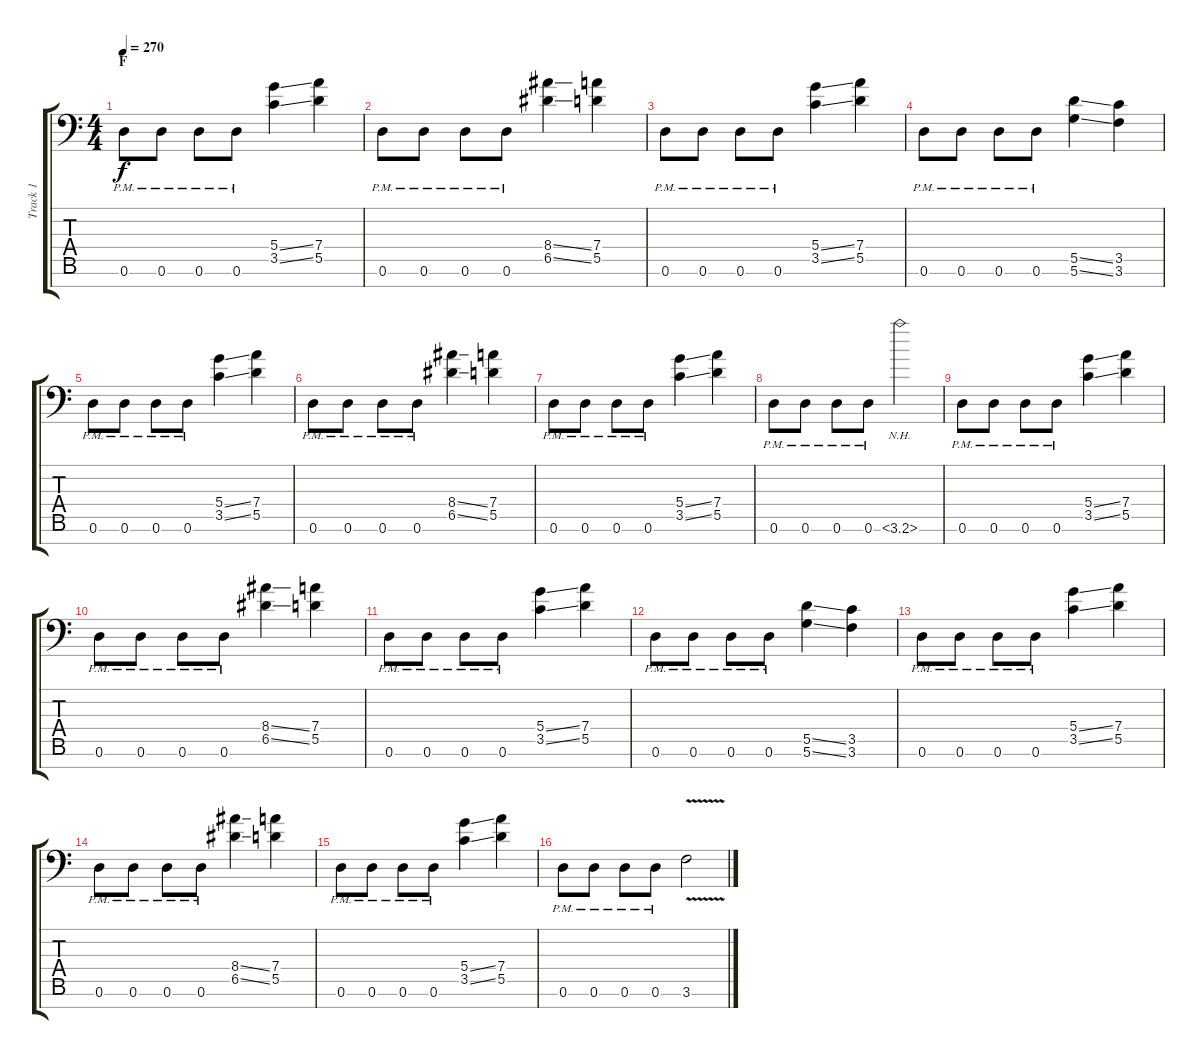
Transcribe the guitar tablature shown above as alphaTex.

\track ("Track 1" "Track 1") {instrument distortionguitar}
\staff {score tabs}
\tuning (E4 B3 G3 D3 A2 D2 A1) {hide}
\ts (4 4)
\section ("" "F")
\tempo 270
\clef f4
\ks c
0.6{pm}.8{dy f} 0.6{pm}.8 0.6{pm}.8 0.6{pm}.8 (5.4{ss} 3.5{ss}).4 (7.4 5.5).4 |
0.6{pm}.8 0.6{pm}.8 0.6{pm}.8 0.6{pm}.8 (8.4{ss} 6.5{ss}).4 (7.4 5.5).4 |
0.6{pm}.8 0.6{pm}.8 0.6{pm}.8 0.6{pm}.8 (5.4{ss} 3.5{ss}).4 (7.4 5.5).4 |
0.6{pm}.8 0.6{pm}.8 0.6{pm}.8 0.6{pm}.8 (5.5{ss} 5.6{ss}).4 (3.5 3.6).4 |
0.6{pm}.8 0.6{pm}.8 0.6{pm}.8 0.6{pm}.8 (5.4{ss} 3.5{ss}).4 (7.4 5.5).4 |
0.6{pm}.8 0.6{pm}.8 0.6{pm}.8 0.6{pm}.8 (8.4{ss} 6.5{ss}).4 (7.4 5.5).4 |
0.6{pm}.8 0.6{pm}.8 0.6{pm}.8 0.6{pm}.8 (5.4{ss} 3.5{ss}).4 (7.4 5.5).4 |
0.6{pm}.8 0.6{pm}.8 0.6{pm}.8 0.6{pm}.8 3.6{nh}.2 |
0.6{pm}.8 0.6{pm}.8 0.6{pm}.8 0.6{pm}.8 (5.4{ss} 3.5{ss}).4 (7.4 5.5).4 |
0.6{pm}.8 0.6{pm}.8 0.6{pm}.8 0.6{pm}.8 (8.4{ss} 6.5{ss}).4 (7.4 5.5).4 |
0.6{pm}.8 0.6{pm}.8 0.6{pm}.8 0.6{pm}.8 (5.4{ss} 3.5{ss}).4 (7.4 5.5).4 |
0.6{pm}.8 0.6{pm}.8 0.6{pm}.8 0.6{pm}.8 (5.5{ss} 5.6{ss}).4 (3.5 3.6).4 |
0.6{pm}.8 0.6{pm}.8 0.6{pm}.8 0.6{pm}.8 (5.4{ss} 3.5{ss}).4 (7.4 5.5).4 |
0.6{pm}.8 0.6{pm}.8 0.6{pm}.8 0.6{pm}.8 (8.4{ss} 6.5{ss}).4 (7.4 5.5).4 |
0.6{pm}.8 0.6{pm}.8 0.6{pm}.8 0.6{pm}.8 (5.4{ss} 3.5{ss}).4 (7.4 5.5).4 |
0.6{pm}.8 0.6{pm}.8 0.6{pm}.8 0.6{pm}.8 3.6{v}.2
